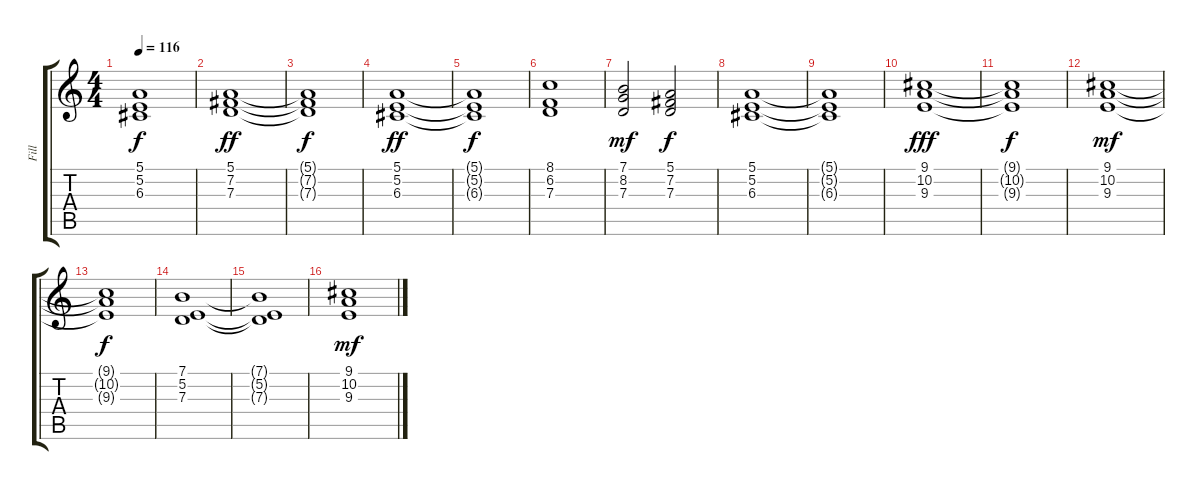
\track ("Fill" "Fill") {instrument pad3polysynth}
\staff {score tabs}
\tuning (E4 B3 G3 D3 A2 E2) {hide}
\ts (4 4)
\tempo 116
\clef g2
\ks c
(5.1{t} 5.2{t} 6.3{t}).1{dy f} |
(5.1 7.2 7.3).1{dy ff} |
(5.1{t} 7.2{t} 7.3{t}).1{dy f} |
(5.1 5.2 6.3).1{dy ff} |
(5.1{t} 5.2{t} 6.3{t}).1{dy f} |
(8.1 6.2 7.3).1 |
(7.1 8.2 7.3).2{dy mf} (5.1 7.2 7.3).2{dy f} |
(5.1 5.2 6.3).1 |
(5.1{t} 5.2{t} 6.3{t}).1 |
(9.1 10.2 9.3).1{dy fff} |
(9.1{t} 10.2{t} 9.3{t}).1{dy f} |
(9.1 10.2 9.3).1{dy mf} |
(9.1{t} 10.2{t} 9.3{t}).1{dy f} |
(7.1 5.2 7.3).1 |
(7.1{t} 5.2{t} 7.3{t}).1 |
(9.1 10.2 9.3).1{dy mf}
